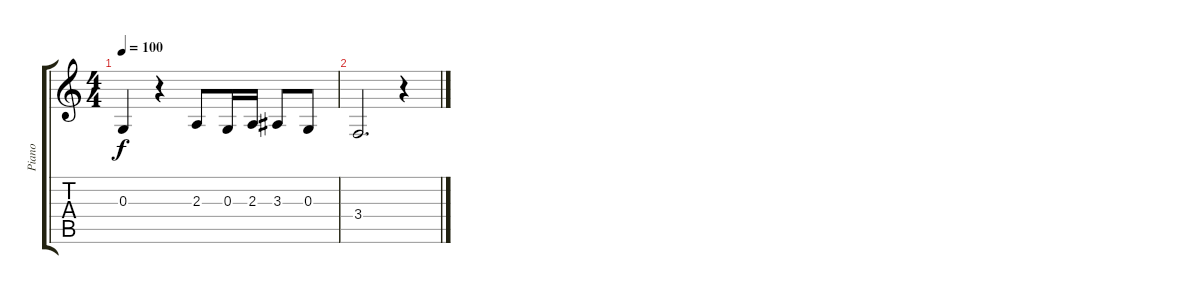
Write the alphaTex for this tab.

\track ("Piano" "Piano") {instrument acousticgrandpiano}
\staff {score tabs}
\tuning (E4 B3 G3 D3 A2 E2) {hide}
\ts (4 4)
\tempo 100
\clef g2
\ks c
0.3.4{dy f} r.4 2.3.8 0.3.16 2.3.16 3.3.8 0.3.8 |
3.4.2{d} r.4
